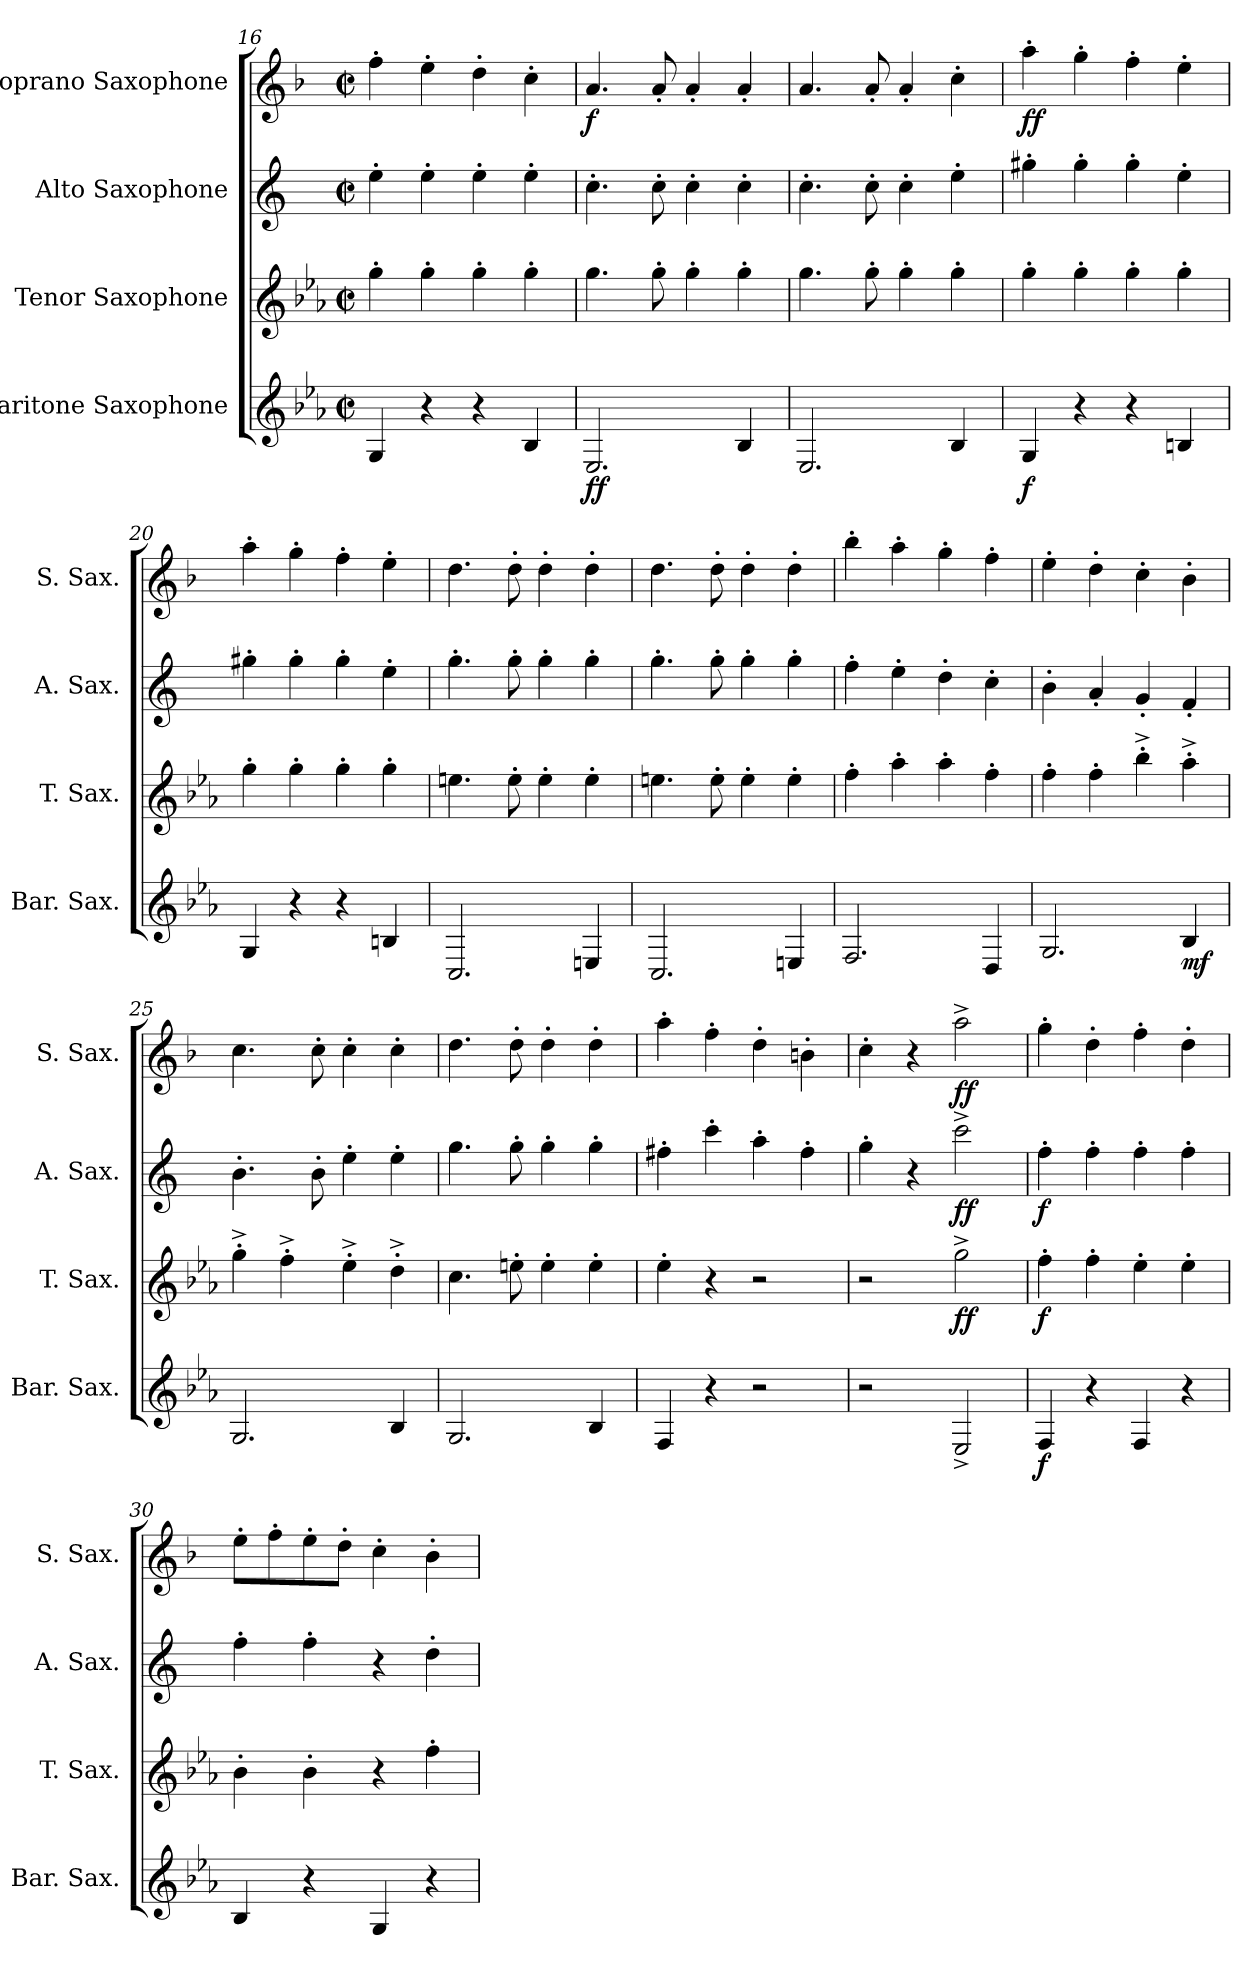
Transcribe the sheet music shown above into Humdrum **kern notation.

**kern	**dynam	**kern	**dynam	**kern	**dynam	**kern	**dynam
*part4	*part4	*part3	*part3	*part2	*part2	*part1	*part1
*staff4	*staff4	*staff3	*staff3	*staff2	*staff2	*staff1	*staff1
*I"Baritone Saxophone	*	*I"Tenor Saxophone	*	*I"Alto Saxophone	*	*I"Soprano Saxophone	*
*I'Bar. Sax.	*	*I'T. Sax.	*	*I'A. Sax.	*	*I'S. Sax.	*
*clefG2	*	*clefG2	*	*clefG2	*	*clefG2	*
*ITrd12c21	*	*ITrd8c14	*	*ITrd5c9	*	*ITrd1c2	*
*k[b-e-a-]	*	*k[b-e-a-]	*	*k[b-e-a-]	*	*k[b-e-a-]	*
*M2/2	*	*M2/2	*	*M2/2	*	*M2/2	*
*met(c|)	*	*met(c|)	*	*met(c|)	*	*met(c|)	*
=16	=16	=16	=16	=16	=16	=16	=16
4GG/	.	4g'\	.	4g'\	.	4ee-'\	.
4r	.	4g'\	.	4g'\	.	4dd'\	.
4r	.	4g'\	.	4g'\	.	4cc'\	.
4BB-/	.	4g'\	.	4g'\	.	4b-'\	.
=17	=17	=17	=17	=17	=17	=17	=17
!	!LO:DY:b	!	!	!	!	!	!LO:DY:b
2.EE-/	ff	4.g\	.	4.e-'\	.	4.g/	f
.	.	8g'\	.	8e-'\	.	8g'/	.
.	.	4g'\	.	4e-'\	.	4g'/	.
4BB-/	.	4g'\	.	4e-'\	.	4g'/	.
=18	=18	=18	=18	=18	=18	=18	=18
2.EE-/	.	4.g\	.	4.e-'\	.	4.g/	.
.	.	8g'\	.	8e-'\	.	8g'/	.
.	.	4g'\	.	4e-'\	.	4g'/	.
4BB-/	.	4g'\	.	4g'\	.	4b-'\	.
=19	=19	=19	=19	=19	=19	=19	=19
!	!LO:DY:b	!	!	!	!	!	!LO:DY:b
4GG/	f	4g'\	.	4bn'\	.	4gg'\	ff
4r	.	4g'\	.	4b'\	.	4ff'\	.
4r	.	4g'\	.	4b'\	.	4ee-'\	.
4BBn/	.	4g'\	.	4g'\	.	4dd'\	.
=20	=20	=20	=20	=20	=20	=20	=20
4GG/	.	4g'\	.	4bn'\	.	4gg'\	.
4r	.	4g'\	.	4b'\	.	4ff'\	.
4r	.	4g'\	.	4b'\	.	4ee-'\	.
4BBn/	.	4g'\	.	4g'\	.	4dd'\	.
!!LO:LB:g=z
=21	=21	=21	=21	=21	=21	=21	=21
2.CC/	.	4.en\	.	4.b-'\	.	4.cc\	.
.	.	8e'\	.	8b-'\	.	8cc'\	.
.	.	4e'\	.	4b-'\	.	4cc'\	.
4EEn/	.	4e'\	.	4b-'\	.	4cc'\	.
=22	=22	=22	=22	=22	=22	=22	=22
2.CC/	.	4.en\	.	4.b-'\	.	4.cc\	.
.	.	8e'\	.	8b-'\	.	8cc'\	.
.	.	4e'\	.	4b-'\	.	4cc'\	.
4EEn/	.	4e'\	.	4b-'\	.	4cc'\	.
=23	=23	=23	=23	=23	=23	=23	=23
2.FF/	.	4f'\	.	4a-'\	.	4aa-'\	.
.	.	4a-'\	.	4g'\	.	4gg'\	.
.	.	4a-'\	.	4f'\	.	4ff'\	.
4DD/	.	4f'\	.	4e-'\	.	4ee-'\	.
=24	=24	=24	=24	=24	=24	=24	=24
2.GG/	.	4f'\	.	4d'\	.	4dd'\	.
.	.	4f'\	.	4c'/	.	4cc'\	.
.	.	4b-'^\	.	4B-'/	.	4b-'\	.
!	!LO:DY:b	!	!	!	!	!	!
4BB-/	mf	4a-'^\	.	4A-'/	.	4a-'\	.
=25	=25	=25	=25	=25	=25	=25	=25
2.GG/	.	4g^'\	.	4.d'\	.	4.b-\	.
.	.	4f^'\	.	.	.	.	.
.	.	.	.	8d'\	.	8b-'\	.
.	.	4e-^'\	.	4g'\	.	4b-'\	.
4BB-/	.	4d^'\	.	4g'\	.	4b-'\	.
=26	=26	=26	=26	=26	=26	=26	=26
2.GG/	.	4.c\	.	4.b-\	.	4.cc\	.
.	.	8en'\	.	8b-'\	.	8cc'\	.
.	.	4e'\	.	4b-'\	.	4cc'\	.
4BB-/	.	4e'\	.	4b-'\	.	4cc'\	.
=27	=27	=27	=27	=27	=27	=27	=27
4FF/	.	4e-'\	.	4an'\	.	4gg'\	.
4r	.	4r	.	4ee-'\	.	4ee-'\	.
2r	.	2r	.	4cc'\	.	4cc'\	.
.	.	.	.	4a'\	.	4an'\	.
!!LO:LB:g=z
=28	=28	=28	=28	=28	=28	=28	=28
2r	.	2r	.	4b-'\	.	4b-'\	.
.	.	.	.	4r	.	4r	.
!	!LO:DY:b	!	!	!	!	!	!
!	!LO:DY:n=1:b	!	!LO:DY:b	!	!LO:DY:b	!	!LO:DY:b
2EE-^/	ff mf	2g^\	ff	2ee-^\	ff	2gg^\	ff
=29	=29	=29	=29	=29	=29	=29	=29
!	!LO:DY:b	!	!LO:DY:b	!	!LO:DY:b	!	!
4FF/	f	4f'\	f	4a-'\	f	4ff'\	.
4r	.	4f'\	.	4a-'\	.	4cc'\	.
4FF/	.	4e-'\	.	4a-'\	.	4ee-'\	.
4r	.	4e-'\	.	4a-'\	.	4cc'\	.
=30	=30	=30	=30	=30	=30	=30	=30
4BB-/	.	4B-'\	.	4a-'\	.	8dd'\L	.
.	.	.	.	.	.	8ee-'\	.
4r	.	4B-'\	.	4a-'\	.	8dd'\	.
.	.	.	.	.	.	8cc'\J	.
4GG/	.	4r	.	4r	.	4b-'\	.
4r	.	4f'\	.	4f'\	.	4a-'\	.
=	=	=	=	=	=	=	=
*-	*-	*-	*-	*-	*-	*-	*-
